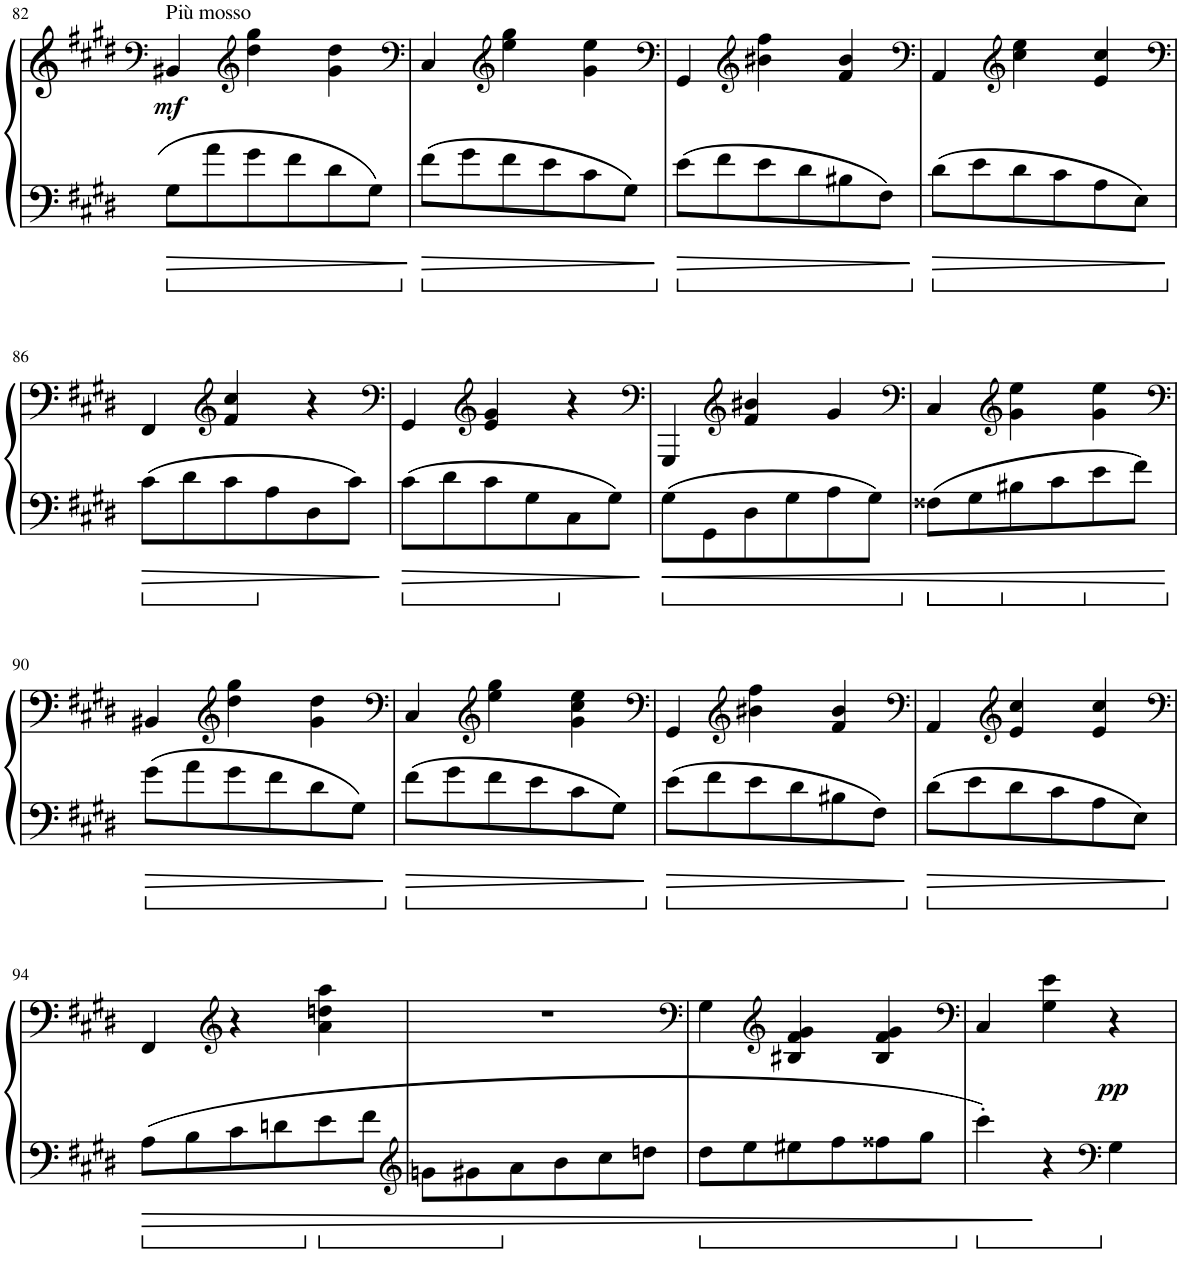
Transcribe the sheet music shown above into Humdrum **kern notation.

**kern	**kern	**dynam
*part1	*part1	*part1
*staff2	*staff1	*staff1/2
*I"Piano	*	*
*I'Pno.	*	*
!!LO:PB:g=z
*clefF4	*clefF4	*
*k[f#c#g#d#]	*k[f#c#g#d#]	*
*M3/4	*M3/4	*
=82	=82	=82
!	!LO:TX:a:t=Più mosso	!
!	!	!LO:DY:b
8G#\L	4BB#X/	mf
8a\	.	.
*	*clefG2	*
8g#\	4dd#\ 4gg#\	.
8f#\	.	.
8d#\	4g#\ 4dd#\	.
8G#\J	.	.
=83	=83	=83
*	*clefF4	*
8f#\L	4C#/	.
8g#\	.	.
*	*clefG2	*
8f#\	4ee\ 4gg#\	.
8e\	.	.
8c#\	4g#\ 4ee\	.
8G#\J	.	.
=84	=84	=84
*	*clefF4	*
8e\L	4GG#/	.
8f#\	.	.
*	*clefG2	*
8e\	4b#X\ 4ff#\	.
8d#\	.	.
8B#X\	4f#/ 4b#/	.
8F#\J	.	.
=85	=85	=85
*	*clefF4	*
8d#\L	4AA/	.
8e\	.	.
*	*clefG2	*
8d#\	4cc#\ 4ee\	.
8c#\	.	.
8A\	4e/ 4cc#/	.
8E\J	.	.
!!LO:LB:g=z
=86	=86	=86
*	*clefF4	*
8c#\L	4FF#/	.
8d#\	.	.
*	*clefG2	*
8c#\	4f#/ 4cc#/	.
8A\	.	.
8D#\	4r	.
8c#\J	.	.
=87	=87	=87
*	*clefF4	*
8c#\L	4GG#/	.
8d#\	.	.
*	*clefG2	*
8c#\	4e/ 4g#/	.
8G#\	.	.
8C#\	4r	.
8G#\J	.	.
=88	=88	=88
*	*clefF4	*
8G#\L	4GGG#/	.
8GG#\	.	.
*	*clefG2	*
8D#\	4f#/ 4b#X/	.
8G#\	.	.
8A\	4g#/	.
8G#\J	.	.
=89	=89	=89
*	*clefF4	*
8F##X\L	4C#/	.
8G#\	.	.
*	*clefG2	*
8B#X\	4g#\ 4ee\	.
8c#\	.	.
8e\	4g#\ 4ee\	.
8f#\J	.	.
!!LO:LB:g=z
=90	=90	=90
*	*clefF4	*
8g#\L	4BB#X/	.
8a\	.	.
*	*clefG2	*
8g#\	4dd#\ 4gg#\	.
8f#\	.	.
8d#\	4g#\ 4dd#\	.
8G#\J	.	.
=91	=91	=91
*	*clefF4	*
8f#\L	4C#/	.
8g#\	.	.
*	*clefG2	*
8f#\	4ee\ 4gg#\	.
8e\	.	.
8c#\	4g#\ 4cc#\ 4ee\	.
8G#\J	.	.
=92	=92	=92
*	*clefF4	*
8e\L	4GG#/	.
8f#\	.	.
*	*clefG2	*
8e\	4b#X\ 4ff#\	.
8d#\	.	.
8B#X\	4f#/ 4b#/	.
8F#\J	.	.
=93	=93	=93
*	*clefF4	*
8d#\L	4AA/	.
8e\	.	.
*	*clefG2	*
8d#\	4e/ 4cc#/	.
8c#\	.	.
8A\	4e/ 4cc#/	.
8E\J	.	.
!!LO:LB:g=z
=94	=94	=94
*	*clefF4	*
8A\L	4FF#/	.
8B\	.	.
*	*clefG2	*
8c#\	4r	.
8dn\	.	.
8e\	4a\ 4ddn\ 4aa\	.
8f#\J	.	.
=95	=95	=95
*clefG2	*	*
8gn\L	2.r	.
8g#X\	.	.
8a\	.	.
8b\	.	.
8cc#\	.	.
8ddn\J	.	.
=96	=96	=96
*	*clefF4	*
8dd#\L	4G#\	.
8ee\	.	.
*	*clefG2	*
8ee#X\	4B#X/ 4f#/ 4g#/	.
8ff#\	.	.
8ff##X\	4B#/ 4f#/ 4g#/	.
8gg#\J	.	.
=97	=97	=97
*	*clefF4	*
4ccc#'\	4C#/	.
4r	4G#\ 4e\	.
*clefF4	*	*
!	!	!LO:DY:b
4G#\	4r	pp
=	=	=
*-	*-	*-
